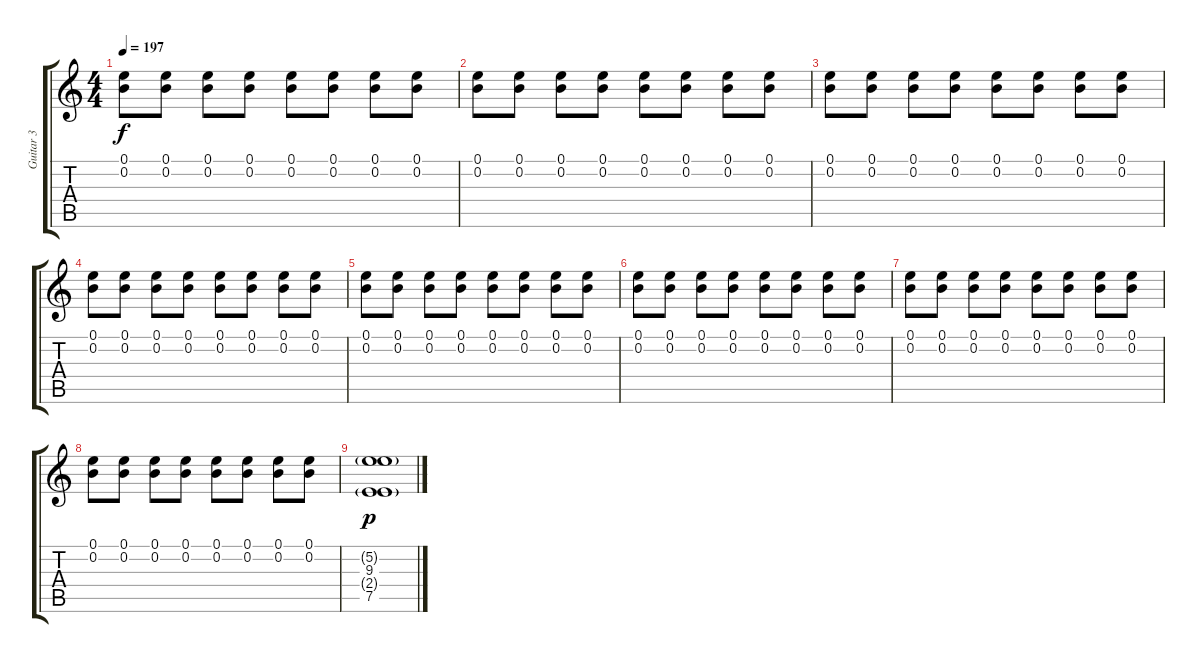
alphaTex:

\track ("Guitar 3" "Guitar 3") {instrument overdrivenguitar}
\staff {score tabs}
\tuning (E4 B3 G3 D3 A2 E2) {hide}
\ts (4 4)
\tempo 197
\clef g2
\ks c
(0.1 0.2).8{dy f} (0.1 0.2).8 (0.1 0.2).8 (0.1 0.2).8 (0.1 0.2).8 (0.1 0.2).8 (0.1 0.2).8 (0.1 0.2).8 |
(0.1 0.2).8 (0.1 0.2).8 (0.1 0.2).8 (0.1 0.2).8 (0.1 0.2).8 (0.1 0.2).8 (0.1 0.2).8 (0.1 0.2).8 |
(0.1 0.2).8 (0.1 0.2).8 (0.1 0.2).8 (0.1 0.2).8 (0.1 0.2).8 (0.1 0.2).8 (0.1 0.2).8 (0.1 0.2).8 |
(0.1 0.2).8 (0.1 0.2).8 (0.1 0.2).8 (0.1 0.2).8 (0.1 0.2).8 (0.1 0.2).8 (0.1 0.2).8 (0.1 0.2).8 |
(0.1 0.2).8 (0.1 0.2).8 (0.1 0.2).8 (0.1 0.2).8 (0.1 0.2).8 (0.1 0.2).8 (0.1 0.2).8 (0.1 0.2).8 |
(0.1 0.2).8 (0.1 0.2).8 (0.1 0.2).8 (0.1 0.2).8 (0.1 0.2).8 (0.1 0.2).8 (0.1 0.2).8 (0.1 0.2).8 |
(0.1 0.2).8 (0.1 0.2).8 (0.1 0.2).8 (0.1 0.2).8 (0.1 0.2).8 (0.1 0.2).8 (0.1 0.2).8 (0.1 0.2).8 |
(0.1 0.2).8 (0.1 0.2).8 (0.1 0.2).8 (0.1 0.2).8 (0.1 0.2).8 (0.1 0.2).8 (0.1 0.2).8 (0.1 0.2).8 |
(5.2{g} 9.3 2.4{g} 7.5).1{dy p volume 16}
